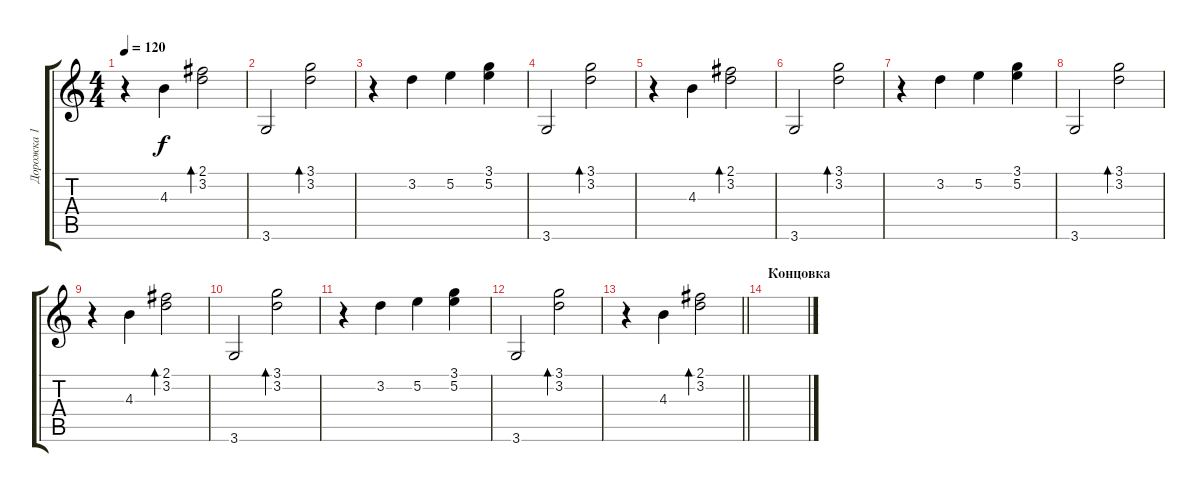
\track ("Дорожка 1" "Дорожка 1") {instrument acousticguitarsteel}
\staff {score tabs}
\tuning (E4 B3 G3 D3 A2 E2) {hide}
\ts (4 4)
\tempo 120
\clef g2
\ks c
r.4{dy f} 4.3.4 (2.1 3.2).2{bd 120} |
3.6.2 (3.1 3.2).2{bd 120} |
r.4 3.2.4 5.2.4 (3.1 5.2).4 |
3.6.2 (3.1 3.2).2{bd 120} |
r.4 4.3.4 (2.1 3.2).2{bd 120} |
3.6.2 (3.1 3.2).2{bd 120} |
r.4 3.2.4 5.2.4 (3.1 5.2).4 |
3.6.2 (3.1 3.2).2{bd 120} |
r.4 4.3.4 (2.1 3.2).2{bd 120} |
3.6.2 (3.1 3.2).2{bd 120} |
r.4 3.2.4 5.2.4 (3.1 5.2).4 |
3.6.2 (3.1 3.2).2{bd 120} |
\barLineRight lightlight
r.4 4.3.4 (2.1 3.2).2{bd 120} |
\section ("" "Концовка")
